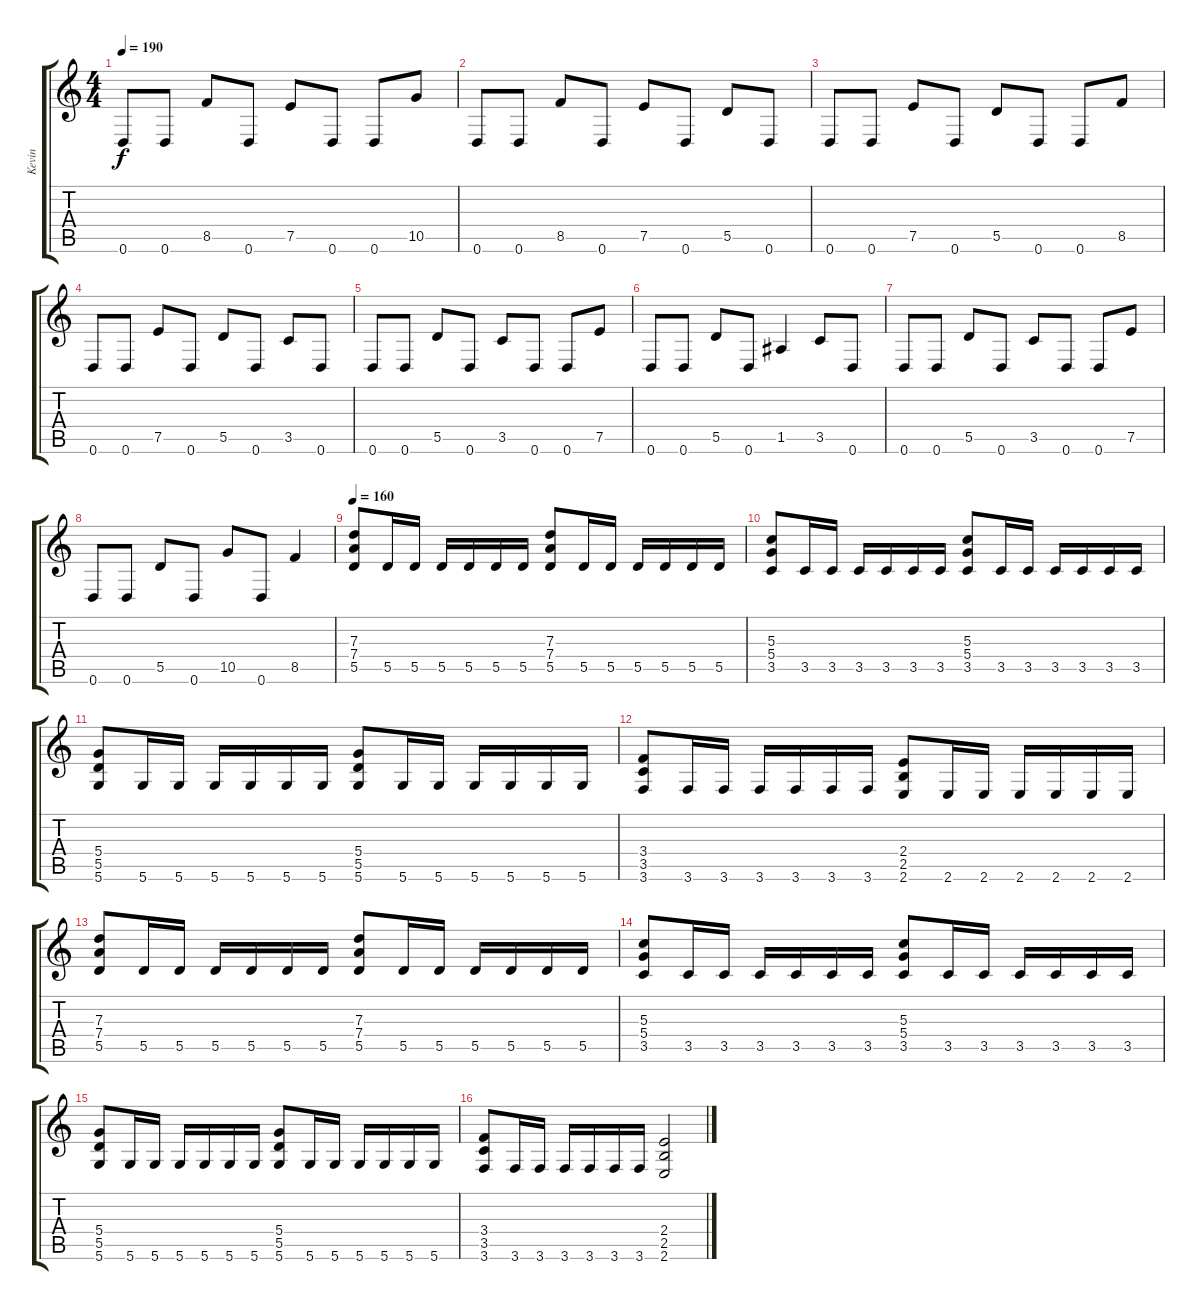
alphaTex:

\track ("Kevin" "Kevin") {instrument distortionguitar}
\staff {score tabs}
\tuning (E4 B3 G3 D3 A2 D2) {hide}
\ts (4 4)
\tempo 190
\clef g2
\ks c
0.6.8{dy f} 0.6.8 8.5.8 0.6.8 7.5.8 0.6.8 0.6.8 10.5.8 |
0.6.8 0.6.8 8.5.8 0.6.8 7.5.8 0.6.8 5.5.8 0.6.8 |
0.6.8 0.6.8 7.5.8 0.6.8 5.5.8 0.6.8 0.6.8 8.5.8 |
0.6.8 0.6.8 7.5.8 0.6.8 5.5.8 0.6.8 3.5.8 0.6.8 |
0.6.8 0.6.8 5.5.8 0.6.8 3.5.8 0.6.8 0.6.8 7.5.8 |
0.6.8 0.6.8 5.5.8 0.6.8 1.5.4 3.5.8 0.6.8 |
0.6.8 0.6.8 5.5.8 0.6.8 3.5.8 0.6.8 0.6.8 7.5.8 |
0.6.8 0.6.8 5.5.8 0.6.8 10.5.8 0.6.8 8.5.4 |
\tempo 160
(7.3 7.4 5.5).8 5.5.16 5.5.16 5.5.16 5.5.16 5.5.16 5.5.16 (7.3 7.4 5.5).8 5.5.16 5.5.16 5.5.16 5.5.16 5.5.16 5.5.16 |
(5.3 5.4 3.5).8 3.5.16 3.5.16 3.5.16 3.5.16 3.5.16 3.5.16 (5.3 5.4 3.5).8 3.5.16 3.5.16 3.5.16 3.5.16 3.5.16 3.5.16 |
(5.4 5.5 5.6).8 5.6.16 5.6.16 5.6.16 5.6.16 5.6.16 5.6.16 (5.4 5.5 5.6).8 5.6.16 5.6.16 5.6.16 5.6.16 5.6.16 5.6.16 |
(3.4 3.5 3.6).8 3.6.16 3.6.16 3.6.16 3.6.16 3.6.16 3.6.16 (2.4 2.5 2.6).8 2.6.16 2.6.16 2.6.16 2.6.16 2.6.16 2.6.16 |
(7.3 7.4 5.5).8 5.5.16 5.5.16 5.5.16 5.5.16 5.5.16 5.5.16 (7.3 7.4 5.5).8 5.5.16 5.5.16 5.5.16 5.5.16 5.5.16 5.5.16 |
(5.3 5.4 3.5).8 3.5.16 3.5.16 3.5.16 3.5.16 3.5.16 3.5.16 (5.3 5.4 3.5).8 3.5.16 3.5.16 3.5.16 3.5.16 3.5.16 3.5.16 |
(5.4 5.5 5.6).8 5.6.16 5.6.16 5.6.16 5.6.16 5.6.16 5.6.16 (5.4 5.5 5.6).8 5.6.16 5.6.16 5.6.16 5.6.16 5.6.16 5.6.16 |
(3.4 3.5 3.6).8 3.6.16 3.6.16 3.6.16 3.6.16 3.6.16 3.6.16 (2.4 2.5 2.6).2
